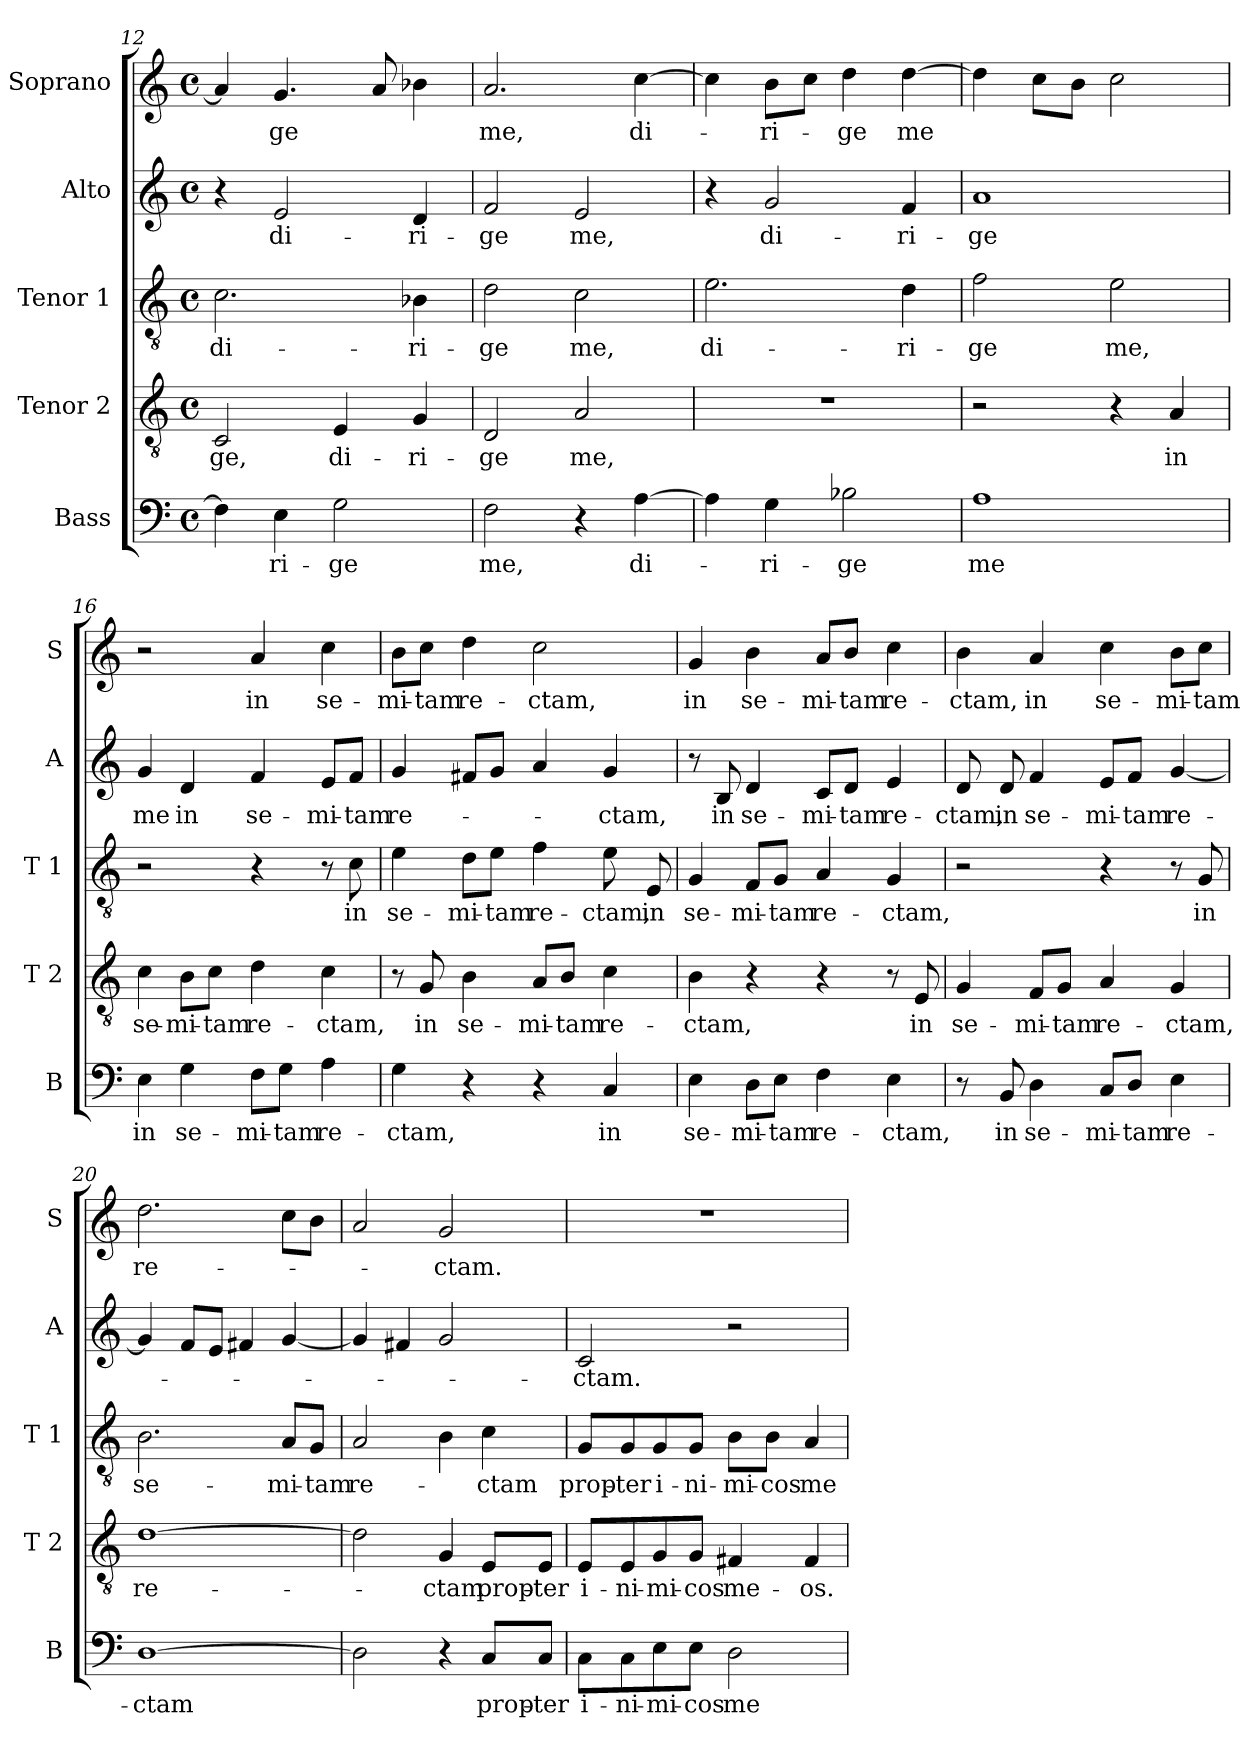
**kern	**text	**kern	**text	**kern	**text	**kern	**text	**kern	**text
*part5	*part5	*part4	*part4	*part3	*part3	*part2	*part2	*part1	*part1
*staff5	*staff5	*staff4	*staff4	*staff3	*staff3	*staff2	*staff2	*staff1	*staff1
*I"Bass	*	*I"Tenor 2	*	*I"Tenor 1	*	*I"Alto	*	*I"Soprano	*
*I'B	*	*I'T 2	*	*I'T 1	*	*I'A	*	*I'S	*
*clefF4	*	*clefGv2	*	*clefGv2	*	*clefG2	*	*clefG2	*
*k[]	*	*k[]	*	*k[]	*	*k[]	*	*k[]	*
*C:	*	*C:	*	*C:	*	*C:	*	*C:	*
*M4/4	*	*M4/4	*	*M4/4	*	*M4/4	*	*M4/4	*
*met(c)	*	*met(c)	*	*met(c)	*	*met(c)	*	*met(c)	*
=12	=12	=12	=12	=12	=12	=12	=12	=12	=12
4F\]	.	2C/	-ge,	2.c\	di-	4r	.	4a/]	.
4E\	-ri-	.	.	.	.	2e/	di-	4.g/	-ge
2G\	-ge	4E/	di-	.	.	.	.	.	.
.	.	.	.	.	.	.	.	8a/	.
.	.	4G/	-ri-	4B-X\	-ri-	4d/	-ri-	4b-X\	.
=13	=13	=13	=13	=13	=13	=13	=13	=13	=13
2F\	me,	2D/	-ge	2d\	-ge	2f/	-ge	2.a/	me,
4r	.	2A/	me,	2c\	me,	2e/	me,	.	.
[4A\	di-	.	.	.	.	.	.	[4cc\	di-
=14	=14	=14	=14	=14	=14	=14	=14	=14	=14
4A\]	.	1r	.	2.e\	di-	4r	.	4cc\]	.
4G\	-ri-	.	.	.	.	2g/	di-	8b\L	-ri-
.	.	.	.	.	.	.	.	8cc\J	.
2B-X\	-ge	.	.	.	.	.	.	4dd\	-ge
.	.	.	.	4d\	-ri-	4f/	-ri-	[4dd\	me
=15	=15	=15	=15	=15	=15	=15	=15	=15	=15
1A	me	2r	.	2f\	-ge	1a	-ge	4dd\]	.
.	.	.	.	.	.	.	.	8cc\L	.
.	.	.	.	.	.	.	.	8b\J	.
.	.	4r	.	2e\	me,	.	.	2cc\	.
.	.	4A/	in	.	.	.	.	.	.
!!LO:LB:g=z
=16	=16	=16	=16	=16	=16	=16	=16	=16	=16
4E\	in	4c\	se-	2r	.	4g/	me	2r	.
4G\	se-	8B\L	-mi-	.	.	4d/	in	.	.
.	.	8c\J	-tam	.	.	.	.	.	.
8F\L	-mi-	4d\	re-	4r	.	4f/	se-	4a/	in
8G\J	-tam	.	.	.	.	.	.	.	.
4A\	re-	4c\	-ctam,	8r	.	8e/L	-mi-	4cc\	se-
.	.	.	.	8c\	in	8f/J	-tam	.	.
=17	=17	=17	=17	=17	=17	=17	=17	=17	=17
4G\	-ctam,	8r	.	4e\	se-	4g/	re-	8b\L	-mi-
.	.	8G/	in	.	.	.	.	8cc\J	-tam
4r	.	4B\	se-	8d\L	-mi-	8f#X/L	.	4dd\	re-
.	.	.	.	8e\J	-tam	8g/J	.	.	.
4r	.	8A/L	-mi-	4f\	re-	4a/	.	2cc\	-ctam,
.	.	8B/J	-tam	.	.	.	.	.	.
4C/	in	4c\	re-	8e\	-ctam,	4g/	-ctam,	.	.
.	.	.	.	8E/	in	.	.	.	.
=18	=18	=18	=18	=18	=18	=18	=18	=18	=18
4E\	se-	4B\	-ctam,	4G/	se-	8r	.	4g/	in
.	.	.	.	.	.	8B/	in	.	.
8D\L	-mi-	4r	.	8F/L	-mi-	4d/	se-	4b\	se-
8E\J	-tam	.	.	8G/J	-tam	.	.	.	.
4F\	re-	4r	.	4A/	re-	8c/L	-mi-	8a/L	-mi-
.	.	.	.	.	.	8d/J	-tam	8b/J	-tam
4E\	-ctam,	8r	.	4G/	-ctam,	4e/	re-	4cc\	re-
.	.	8E/	in	.	.	.	.	.	.
!!LO:PB:g=z
=19	=19	=19	=19	=19	=19	=19	=19	=19	=19
8r	.	4G/	se-	2r	.	8d/	-ctam,	4b\	-ctam,
8BB/	in	.	.	.	.	8d/	in	.	.
4D\	se-	8F/L	-mi-	.	.	4f/	se-	4a/	in
.	.	8G/J	-tam	.	.	.	.	.	.
8C/L	-mi-	4A/	re-	4r	.	8e/L	-mi-	4cc\	se-
8D/J	-tam	.	.	.	.	8f/J	-tam	.	.
4E\	re-	4G/	-ctam,	8r	.	[4g/	re-	8b\L	-mi-
.	.	.	.	8G/	in	.	.	8cc\J	-tam
=20	=20	=20	=20	=20	=20	=20	=20	=20	=20
[1D	-ctam	[1d	re-	2.B\	se-	4g/]	.	2.dd\	re-
.	.	.	.	.	.	8f/L	.	.	.
.	.	.	.	.	.	8e/J	.	.	.
.	.	.	.	.	.	4f#X/	.	.	.
.	.	.	.	8A/L	-mi-	[4g/	.	8cc\L	.
.	.	.	.	8G/J	-tam	.	.	8b\J	.
=21	=21	=21	=21	=21	=21	=21	=21	=21	=21
2D\]	.	2d\]	.	2A/	re-	4g/]	.	2a/	.
.	.	.	.	.	.	4f#X/	.	.	.
4r	.	4G/	-ctam	4B\	.	2g/	.	2g/	-ctam.
8C/L	prop-	8E/L	prop-	4c\	-ctam	.	.	.	.
8C/J	-ter	8E/J	-ter	.	.	.	.	.	.
!!LO:LB:g=z
=22	=22	=22	=22	=22	=22	=22	=22	=22	=22
8C\L	i-	8E/L	i-	8G/L	prop-	2c/	-ctam.	1r	.
8C\	-ni-	8E/	-ni-	8G/	-ter	.	.	.	.
8E\	-mi-	8G/	-mi-	8G/	i-	.	.	.	.
8E\J	-cos	8G/J	-cos	8G/J	-ni-	.	.	.	.
2D\	me-	4F#X/	me-	8B\L	-mi-	2r	.	.	.
.	.	.	.	8B\J	-cos	.	.	.	.
.	.	4F#/	-os.	4A/	me-	.	.	.	.
=	=	=	=	=	=	=	=	=	=
*-	*-	*-	*-	*-	*-	*-	*-	*-	*-
